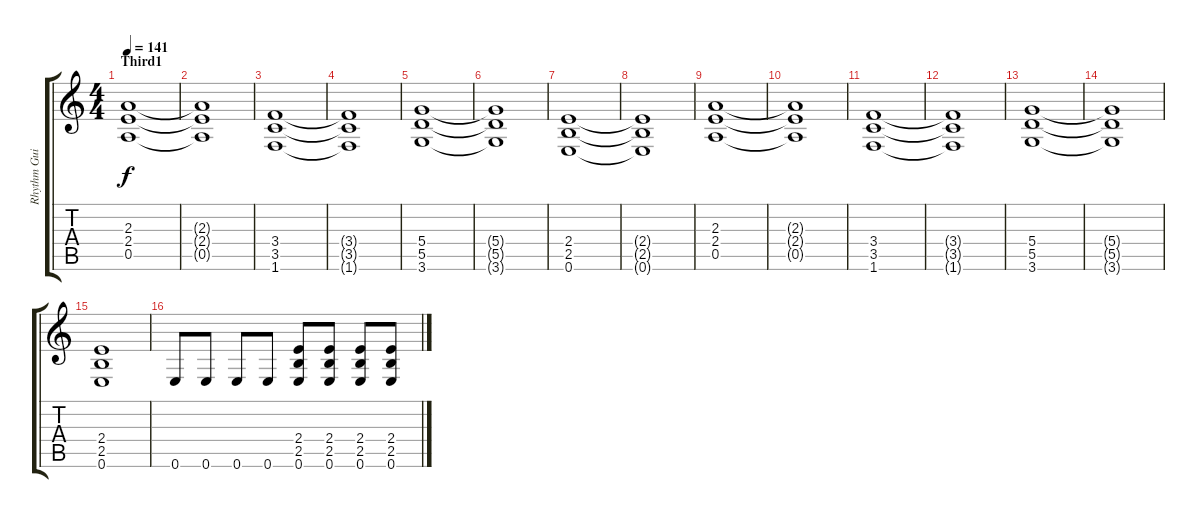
\track ("Rhythm Guitar" "Rhythm Gui") {instrument distortionguitar}
\staff {score tabs}
\tuning (E4 B3 G3 D3 A2 E2) {hide}
\ts (4 4)
\section ("" "Third1")
\tempo 141
\clef g2
\ks c
(2.3 2.4 0.5).1{dy f} |
(2.3{t} 2.4{t} 0.5{t}).1 |
(3.4 3.5 1.6).1 |
(3.4{t} 3.5{t} 1.6{t}).1 |
(5.4 5.5 3.6).1 |
(5.4{t} 5.5{t} 3.6{t}).1 |
(2.4 2.5 0.6).1 |
(2.4{t} 2.5{t} 0.6{t}).1 |
(2.3 2.4 0.5).1 |
(2.3{t} 2.4{t} 0.5{t}).1 |
(3.4 3.5 1.6).1 |
(3.4{t} 3.5{t} 1.6{t}).1 |
(5.4 5.5 3.6).1 |
(5.4{t} 5.5{t} 3.6{t}).1 |
(2.4 2.5 0.6).1 |
0.6.8 0.6.8 0.6.8 0.6.8 (2.4 2.5 0.6).8 (2.4 2.5 0.6).8 (2.4 2.5 0.6).8 (2.4 2.5 0.6).8
